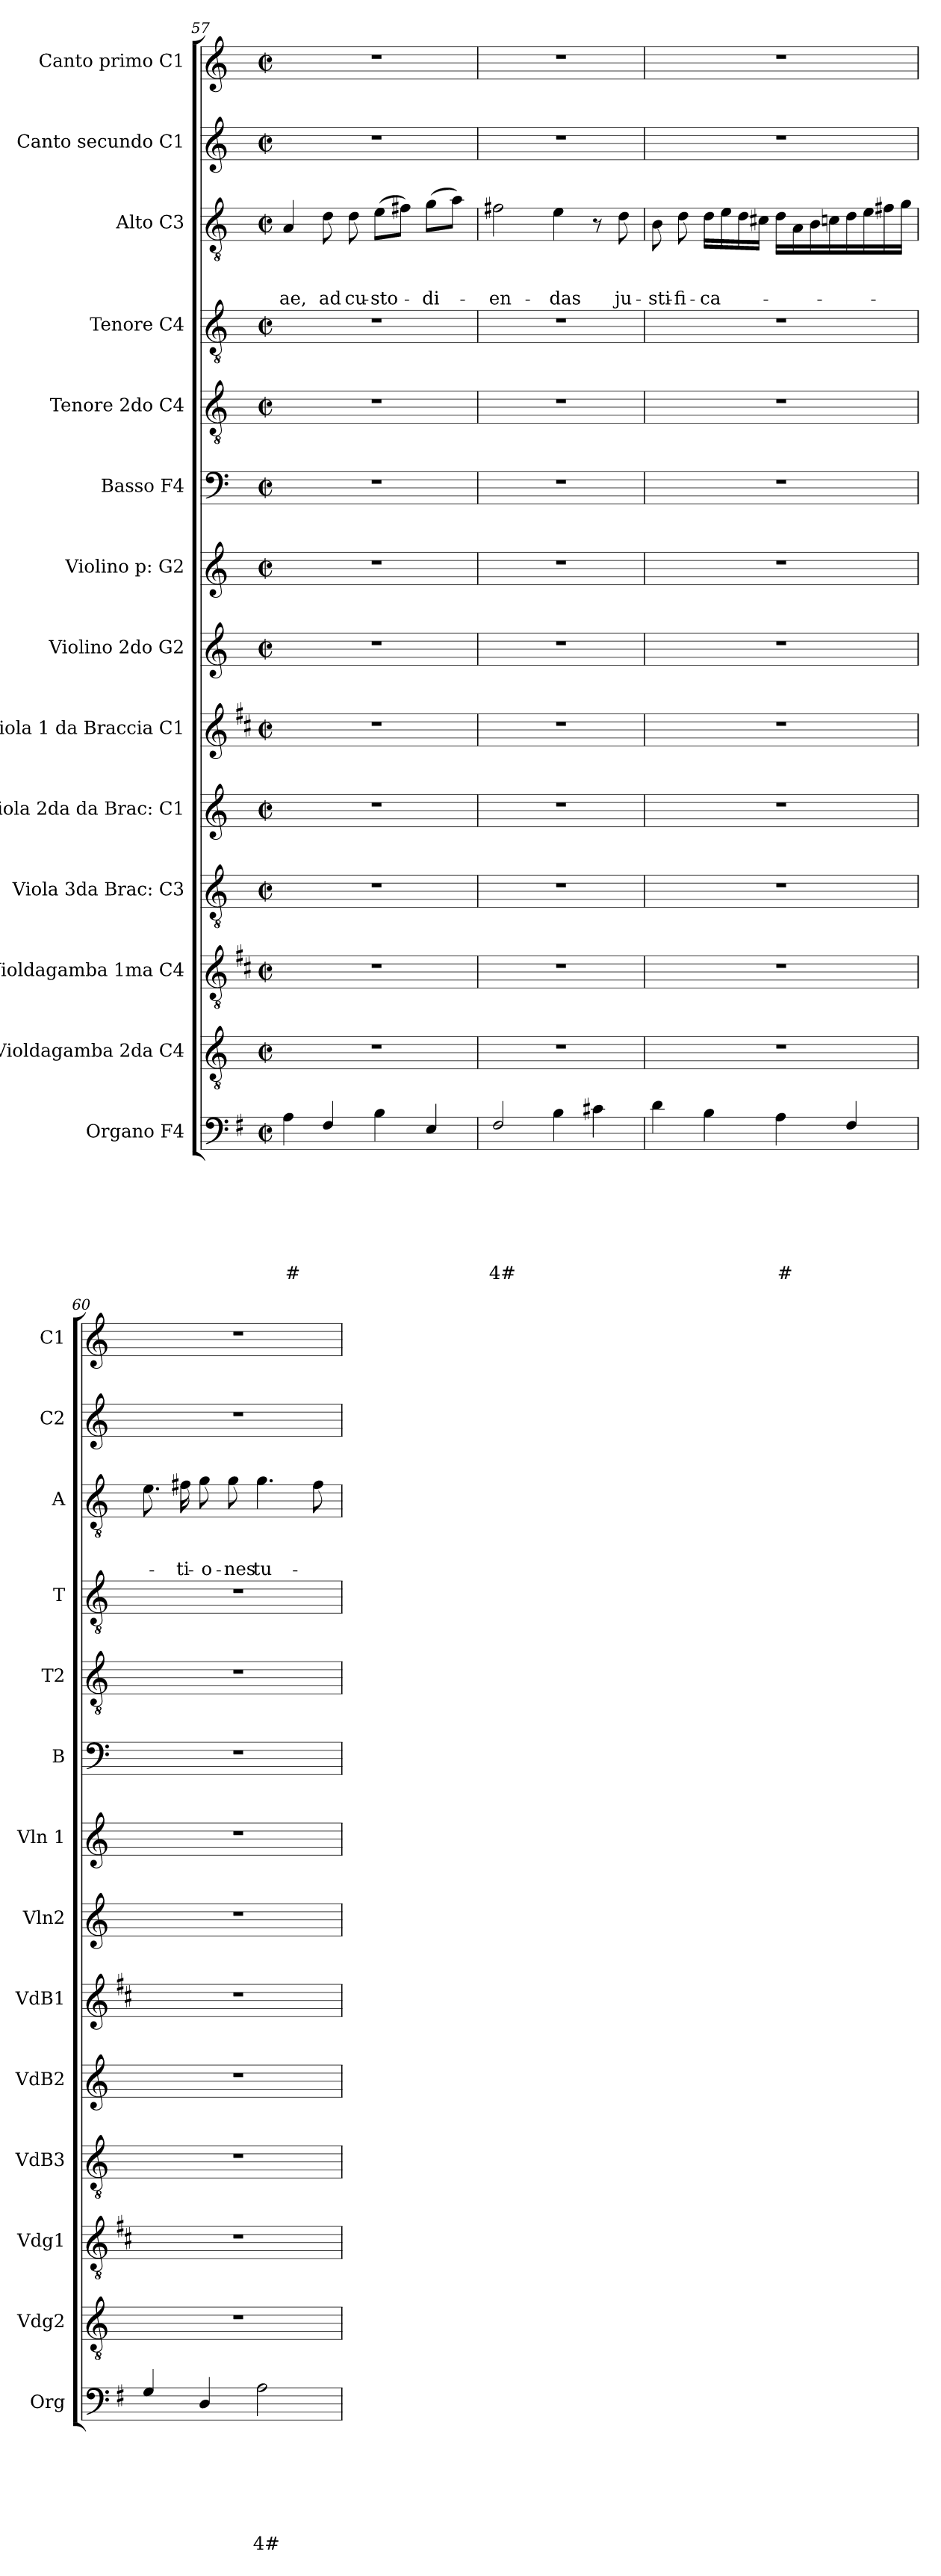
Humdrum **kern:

**kern	**text	**text	**text	**text	**text	**text	**text	**kern	**kern	**kern	**kern	**kern	**kern	**kern	**kern	**kern	**kern	**kern	**text	**text	**text	**kern	**kern
*part14	*part14	*part14	*part14	*part14	*part14	*part14	*part14	*part13	*part12	*part11	*part10	*part9	*part8	*part7	*part6	*part5	*part4	*part3	*part3	*part3	*part3	*part2	*part1
*staff14	*staff14	*staff14	*staff14	*staff14	*staff14	*staff14	*staff14	*staff13	*staff12	*staff11	*staff10	*staff9	*staff8	*staff7	*staff6	*staff5	*staff4	*staff3	*staff3	*staff3	*staff3	*staff2	*staff1
*I"Organo F4	*	*	*	*	*	*	*	*I"Violdagamba 2da C4	*I"Violdagamba 1ma C4	*I"Viola 3da Brac: C3	*I"Viola 2da da Brac: C1	*I"Viola 1 da Braccia C1	*I"Violino 2do G2	*I"Violino p: G2	*I"Basso F4	*I"Tenore 2do C4	*I"Tenore C4	*I"Alto C3	*	*	*	*I"Canto secundo C1	*I"Canto primo C1
*I'Org	*	*	*	*	*	*	*	*I'Vdg2	*I'Vdg1	*I'VdB3	*I'VdB2	*I'VdB1	*I'Vln2	*I'Vln 1	*I'B	*I'T2	*I'T	*I'A	*	*	*	*I'C2	*I'C1
*clefF4	*	*	*	*	*	*	*	*clefGv2	*clefGv2	*clefGv2	*clefG2	*clefG2	*clefG2	*clefG2	*clefF4	*clefGv2	*clefGv2	*clefGv2	*	*	*	*clefG2	*clefG2
*ITrd4c7	*	*	*	*	*	*	*	*	*ITrd1c2	*	*	*ITrd1c2	*	*	*ITrd8c14	*	*	*	*	*	*	*	*
*k[]	*	*	*	*	*	*	*	*k[]	*k[]	*k[]	*k[]	*k[]	*k[]	*k[]	*k[]	*k[]	*k[]	*k[]	*	*	*	*k[]	*k[]
*C:	*	*	*	*	*	*	*	*C:	*C:	*C:	*C:	*C:	*C:	*C:	*C:	*C:	*C:	*C:	*	*	*	*C:	*C:
*M2/2	*	*	*	*	*	*	*	*M2/2	*M2/2	*M2/2	*M2/2	*M2/2	*M2/2	*M2/2	*M2/2	*M2/2	*M2/2	*M2/2	*	*	*	*M2/2	*M2/2
*met(c|)	*	*	*	*	*	*	*	*met(c|)	*met(c|)	*met(c|)	*met(c|)	*met(c|)	*met(c|)	*met(c|)	*met(c|)	*met(c|)	*met(c|)	*met(c|)	*	*	*	*met(c|)	*met(c|)
=57	=57	=57	=57	=57	=57	=57	=57	=57	=57	=57	=57	=57	=57	=57	=57	=57	=57	=57	=57	=57	=57	=57	=57
!	!	!	!	!	!	!	!LO:LY:b	!	!	!	!	!	!	!	!	!	!	!	!	!	!LO:LY:b	!	!
4D\	.	.	.	.	.	.	#	1r	1r	1r	1r	1r	1r	1r	1r	1r	1r	4A/	.	.	-ae,	1r	1r
!	!	!	!	!	!	!	!	!	!	!	!	!	!	!	!	!	!	!	!	!	!LO:LY:b	!	!
4BB/	.	.	.	.	.	.	.	.	.	.	.	.	.	.	.	.	.	8d\	.	.	ad	.	.
!	!	!	!	!	!	!	!	!	!	!	!	!	!	!	!	!	!	!	!	!	!LO:LY:b	!	!
.	.	.	.	.	.	.	.	.	.	.	.	.	.	.	.	.	.	8d\	.	.	cu-	.	.
!	!	!	!	!	!	!	!	!	!	!	!	!	!	!	!	!	!	!	!	!	!LO:LY:b	!	!
4E\	.	.	.	.	.	.	.	.	.	.	.	.	.	.	.	.	.	(>8e\L	.	.	-sto-	.	.
.	.	.	.	.	.	.	.	.	.	.	.	.	.	.	.	.	.	8f#X\J)	.	.	.	.	.
!	!	!	!	!	!	!	!	!	!	!	!	!	!	!	!	!	!	!	!	!	!LO:LY:b	!	!
4AA/	.	.	.	.	.	.	.	.	.	.	.	.	.	.	.	.	.	(>8g\L	.	.	-di-	.	.
.	.	.	.	.	.	.	.	.	.	.	.	.	.	.	.	.	.	8a\J)	.	.	.	.	.
!!LO:LB:g=z
=58	=58	=58	=58	=58	=58	=58	=58	=58	=58	=58	=58	=58	=58	=58	=58	=58	=58	=58	=58	=58	=58	=58	=58
!	!	!	!	!	!	!	!LO:LY:b	!	!	!	!	!	!	!	!	!	!	!	!	!	!LO:LY:b	!	!
2BB/	.	.	.	.	.	.	4#	1r	1r	1r	1r	1r	1r	1r	1r	1r	1r	2f#X\	.	.	-en-	1r	1r
!	!	!	!	!	!	!	!	!	!	!	!	!	!	!	!	!	!	!	!	!	!LO:LY:b	!	!
4E\	.	.	.	.	.	.	.	.	.	.	.	.	.	.	.	.	.	4e\	.	.	-das	.	.
4F#X\	.	.	.	.	.	.	.	.	.	.	.	.	.	.	.	.	.	8r	.	.	.	.	.
!	!	!	!	!	!	!	!	!	!	!	!	!	!	!	!	!	!	!	!	!	!LO:LY:b	!	!
.	.	.	.	.	.	.	.	.	.	.	.	.	.	.	.	.	.	8d\	.	.	ju-	.	.
=59	=59	=59	=59	=59	=59	=59	=59	=59	=59	=59	=59	=59	=59	=59	=59	=59	=59	=59	=59	=59	=59	=59	=59
!	!	!	!	!	!	!	!	!	!	!	!	!	!	!	!	!	!	!	!	!	!LO:LY:b	!	!
4G\	.	.	.	.	.	.	.	1r	1r	1r	1r	1r	1r	1r	1r	1r	1r	8B\	.	.	-sti-	1r	1r
!	!	!	!	!	!	!	!	!	!	!	!	!	!	!	!	!	!	!	!	!	!LO:LY:b	!	!
.	.	.	.	.	.	.	.	.	.	.	.	.	.	.	.	.	.	8d\	.	.	-fi-	.	.
!	!	!	!	!	!	!	!	!	!	!	!	!	!	!	!	!	!	!	!	!	!LO:LY:b	!	!
4E\	.	.	.	.	.	.	.	.	.	.	.	.	.	.	.	.	.	16d\LL	.	.	-ca-	.	.
.	.	.	.	.	.	.	.	.	.	.	.	.	.	.	.	.	.	16e\	.	.	.	.	.
.	.	.	.	.	.	.	.	.	.	.	.	.	.	.	.	.	.	16d\	.	.	.	.	.
.	.	.	.	.	.	.	.	.	.	.	.	.	.	.	.	.	.	16c#X\JJ	.	.	.	.	.
!	!	!	!	!	!	!	!LO:LY:b	!	!	!	!	!	!	!	!	!	!	!	!	!	!	!	!
4D\	.	.	.	.	.	.	#	.	.	.	.	.	.	.	.	.	.	16d\LL	.	.	.	.	.
.	.	.	.	.	.	.	.	.	.	.	.	.	.	.	.	.	.	16A\	.	.	.	.	.
.	.	.	.	.	.	.	.	.	.	.	.	.	.	.	.	.	.	16B\	.	.	.	.	.
.	.	.	.	.	.	.	.	.	.	.	.	.	.	.	.	.	.	16cn\	.	.	.	.	.
4BB/	.	.	.	.	.	.	.	.	.	.	.	.	.	.	.	.	.	16d\	.	.	.	.	.
.	.	.	.	.	.	.	.	.	.	.	.	.	.	.	.	.	.	16e\	.	.	.	.	.
.	.	.	.	.	.	.	.	.	.	.	.	.	.	.	.	.	.	16f#\	.	.	.	.	.
.	.	.	.	.	.	.	.	.	.	.	.	.	.	.	.	.	.	16g\JJ	.	.	.	.	.
=60	=60	=60	=60	=60	=60	=60	=60	=60	=60	=60	=60	=60	=60	=60	=60	=60	=60	=60	=60	=60	=60	=60	=60
4C/	.	.	.	.	.	.	.	1r	1r	1r	1r	1r	1r	1r	1r	1r	1r	8.e\	.	.	.	1r	1r
!	!	!	!	!	!	!	!	!	!	!	!	!	!	!	!	!	!	!	!	!	!LO:LY:b	!	!
.	.	.	.	.	.	.	.	.	.	.	.	.	.	.	.	.	.	16f#X\	.	.	-ti-	.	.
!	!	!	!	!	!	!	!	!	!	!	!	!	!	!	!	!	!	!	!	!	!LO:LY:b	!	!
4GG/	.	.	.	.	.	.	.	.	.	.	.	.	.	.	.	.	.	8g\	.	.	-o-	.	.
!	!	!	!	!	!	!	!	!	!	!	!	!	!	!	!	!	!	!	!	!	!LO:LY:b	!	!
.	.	.	.	.	.	.	.	.	.	.	.	.	.	.	.	.	.	8g\	.	.	-nes	.	.
!	!	!	!	!	!	!	!LO:LY:b	!	!	!	!	!	!	!	!	!	!	!	!	!	!LO:LY:b	!	!
2D\	.	.	.	.	.	.	4#	.	.	.	.	.	.	.	.	.	.	4.g\	.	.	tu-	.	.
.	.	.	.	.	.	.	.	.	.	.	.	.	.	.	.	.	.	8f#\	.	.	.	.	.
=	=	=	=	=	=	=	=	=	=	=	=	=	=	=	=	=	=	=	=	=	=	=	=
*-	*-	*-	*-	*-	*-	*-	*-	*-	*-	*-	*-	*-	*-	*-	*-	*-	*-	*-	*-	*-	*-	*-	*-
